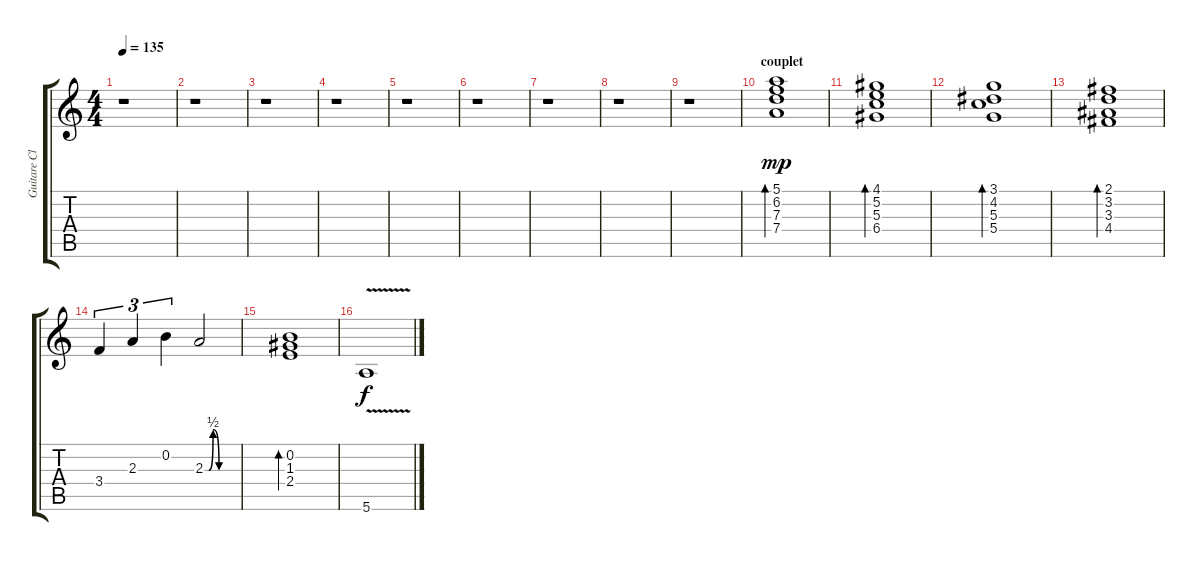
\track ("Guitare Clean" "Guitare Cl") {instrument electricguitarclean}
\staff {score tabs}
\tuning (E4 B3 G3 D3 A2 E2) {hide}
\ts (4 4)
\tempo 135
\clef g2
\ks c
r.1{dy mp} |
r.1 |
r.1 |
r.1 |
r.1 |
r.1 |
r.1 |
r.1 |
r.1 |
\section ("" "couplet")
(5.1 6.2 7.3 7.4).1{bd 480} |
(4.1 5.2 5.3 6.4).1{bd 480} |
(3.1 4.2 5.3 5.4).1{bd 480} |
(2.1 3.2 3.3 4.4).1{bd 480} |
3.4.4{tu (3 2)} 2.3.4{tu (3 2)} 0.2.4{tu (3 2)} 2.3{be (custom 0 0 7 0 15 2 26 0 45 0 60 0)}.2 |
(0.2 1.3 2.4).1{bd 480} |
5.6{v}.1{dy f}
